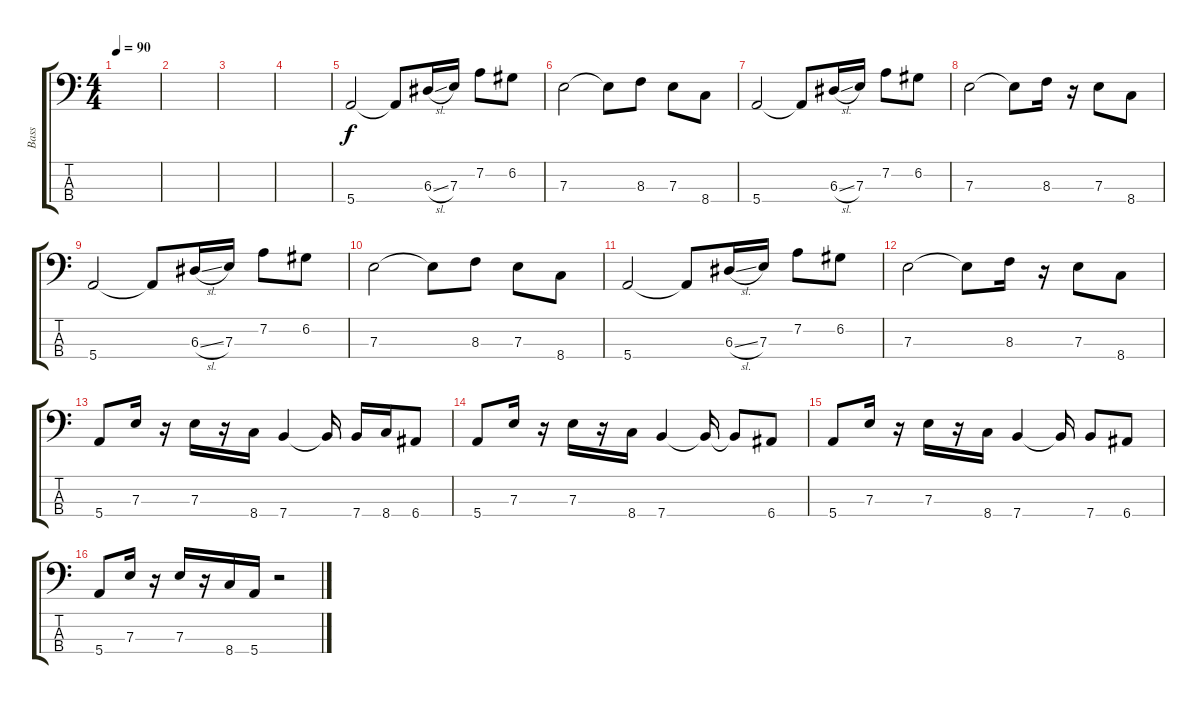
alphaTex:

\track ("Bass" "Bass") {instrument electricbassfinger}
\staff {score tabs}
\tuning (G2 D2 A1 E1) {hide}
\ts (4 4)
\tempo 90
\clef f4
\ks c
|
|
|
|
5.4.2 5.4{t}.8 6.3{sl}.16 7.3.16 7.2.8 6.2.8 |
7.3.2 7.3{t}.8 8.3.8 7.3.8 8.4.8 |
5.4.2 5.4{t}.8 6.3{sl}.16 7.3.16 7.2.8 6.2.8 |
7.3.2 7.3{t}.8 8.3.16 r.16 7.3.8 8.4.8 |
5.4.2 5.4{t}.8 6.3{sl}.16 7.3.16 7.2.8 6.2.8 |
7.3.2 7.3{t}.8 8.3.8 7.3.8 8.4.8 |
5.4.2 5.4{t}.8 6.3{sl}.16 7.3.16 7.2.8 6.2.8 |
7.3.2 7.3{t}.8 8.3.16 r.16 7.3.8 8.4.8 |
5.4.8 7.3.16 r.16 7.3.16 r.16 8.4.16 7.4.4 7.4{t}.16 7.4.16 8.4.16 6.4.8 |
5.4.8 7.3.16 r.16 7.3.16 r.16 8.4.16 7.4.4 7.4{t}.16 7.4{t}.8 6.4.8 |
5.4.8 7.3.16 r.16 7.3.16 r.16 8.4.16 7.4.4 7.4{t}.16 7.4.8 6.4.8 |
5.4.8 7.3.16 r.16 7.3.16 r.16 8.4.16 5.4.16 r.2
